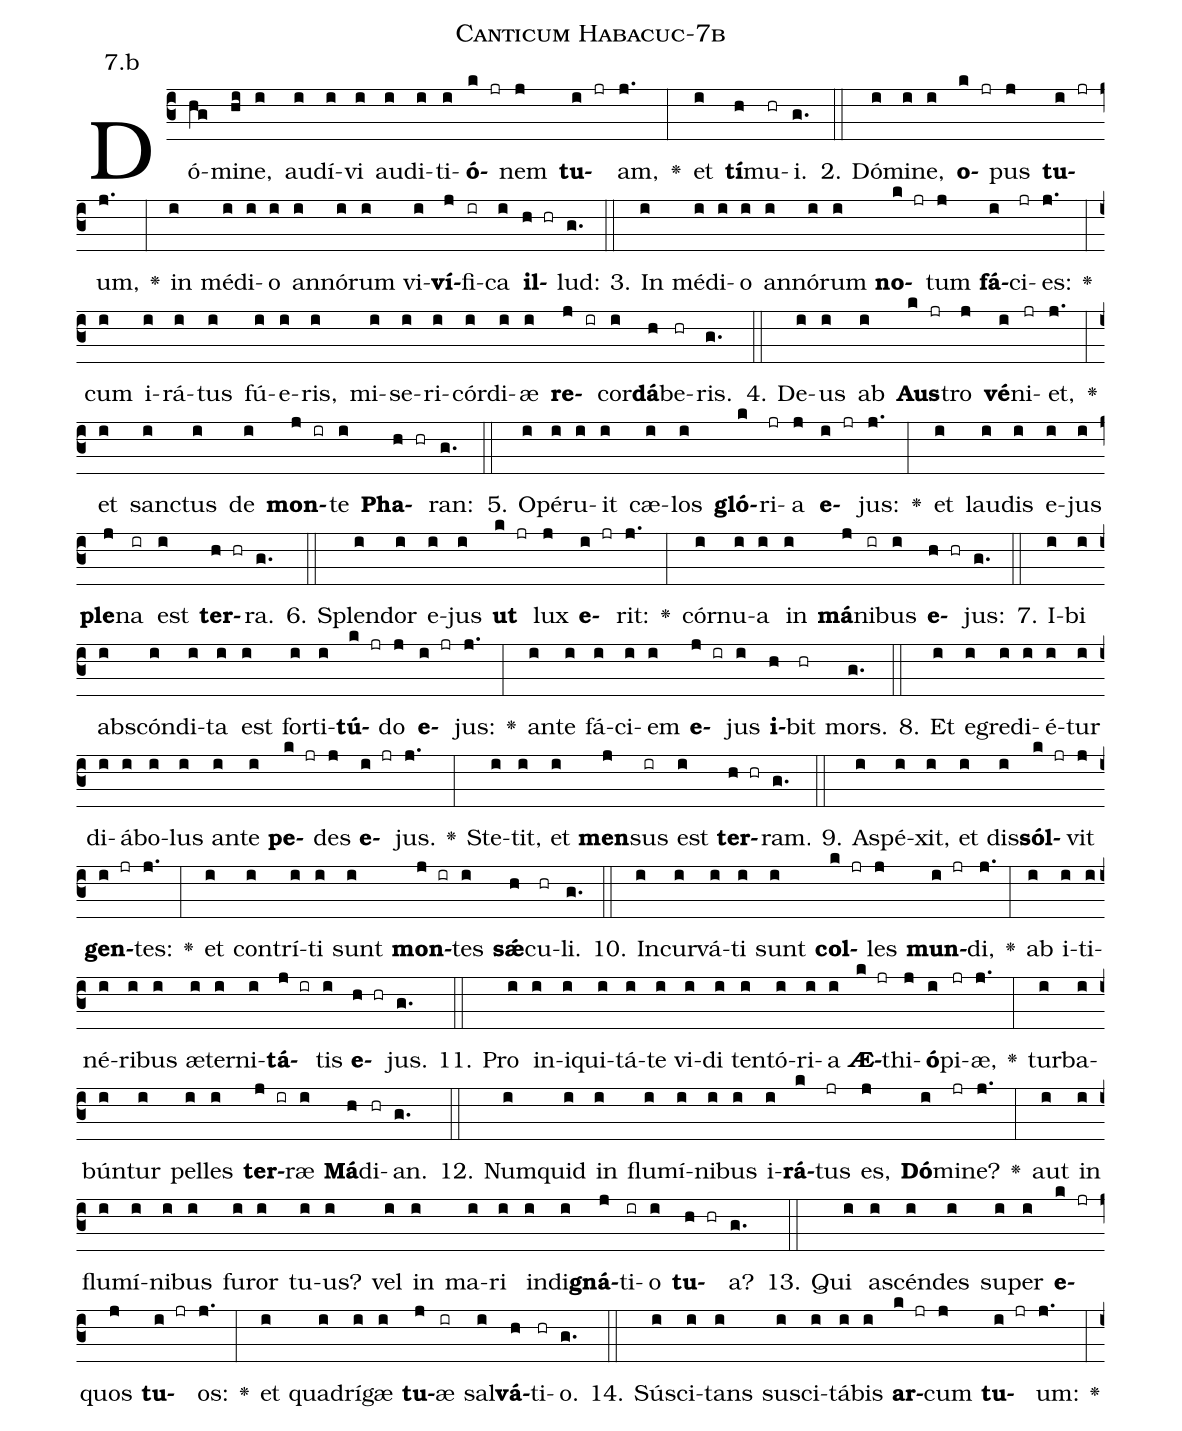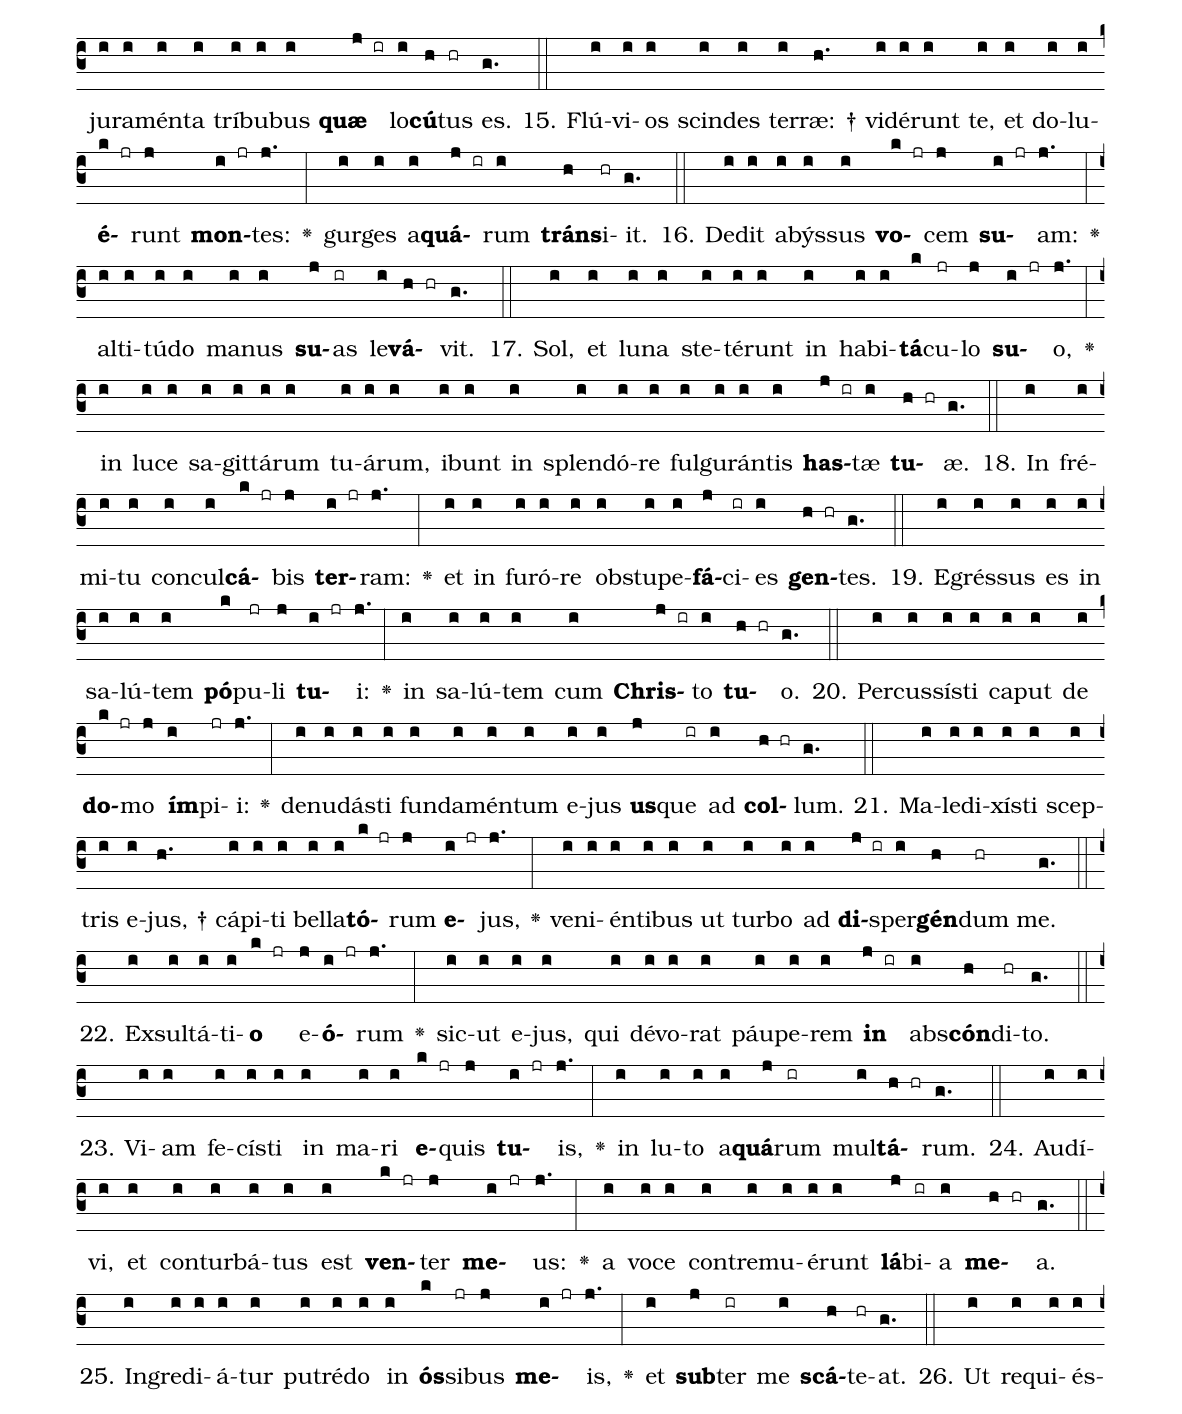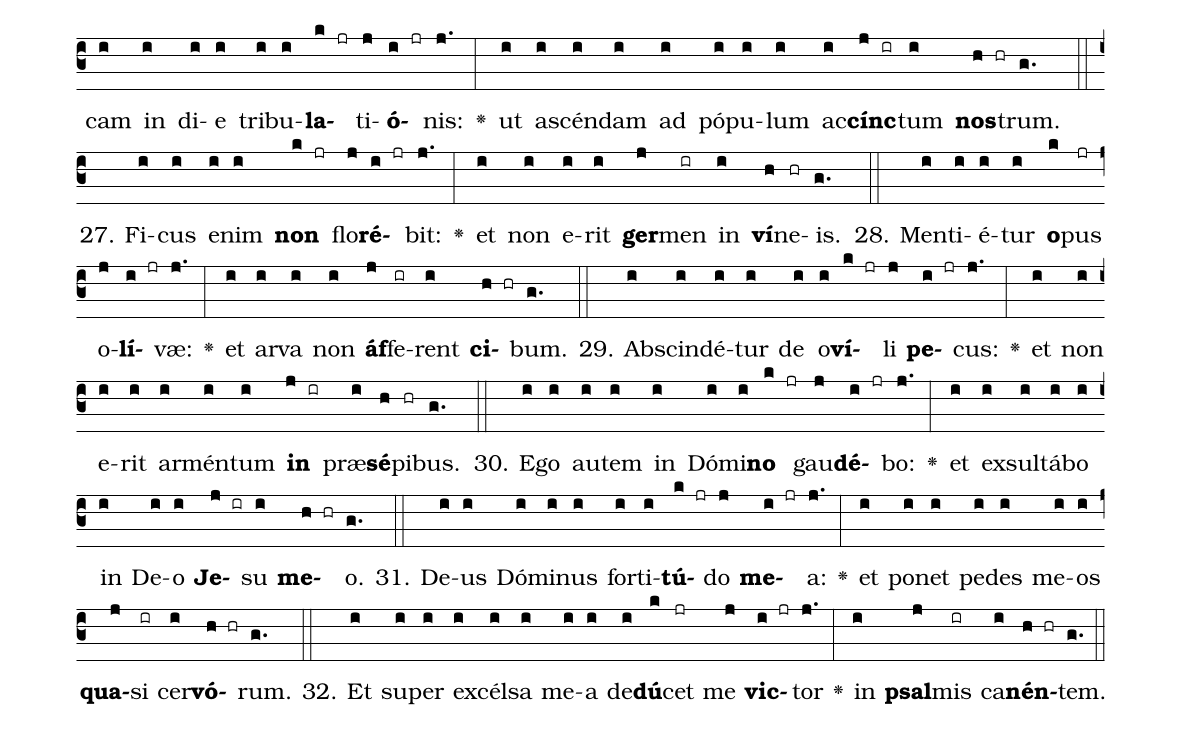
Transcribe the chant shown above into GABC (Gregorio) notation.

name: Canticum Habacuc-7b;
annotation: 7.b;
%%
(c3)Dó(hg)mi(hi)ne,(i) au(i)dí(i)vi(i) au(i)di(i)ti(i)<b>ó</b>(k jr)nem(j) <b>tu</b>(i jr)am,(j.) <v>\greheightstar</v>(:) et(i) <b>tí</b>(h)mu(hr)i.(g.) (::)
2. Dó(i)mi(i)ne,(i) <b>o</b>(k jr)pus(j) <b>tu</b>(i jr)um,(j.) <v>\greheightstar</v>(:) in(i) mé(i)di(i)o(i) an(i)nó(i)rum(i) vi(i)<b>ví</b>(j)fi(ir)ca(i) <b>il</b>(h hr)lud:(g.) (::)
3. In(i) mé(i)di(i)o(i) an(i)nó(i)rum(i) <b>no</b>(k jr)tum(j) <b>fá</b>(i)ci(jr)es:(j.) <v>\greheightstar</v>(:) cum(i) i(i)rá(i)tus(i) fú(i)e(i)ris,(i) mi(i)se(i)ri(i)cór(i)di(i)æ(i) <b>re</b>(j ir)cor(i)<b>dá</b>(h)be(hr)ris.(g.) (::)
4. De(i)us(i) ab(i) <b>Aus</b>(k jr)tro(j) <b>vé</b>(i)ni(jr)et,(j.) <v>\greheightstar</v>(:) et(i) sanc(i)tus(i) de(i) <b>mon</b>(j ir)te(i) <b>Pha</b>(h hr)ran:(g.) (::)
5. O(i)pé(i)ru(i)it(i) cæ(i)los(i) <b>gló</b>(k)ri(jr)a(j) <b>e</b>(i jr)jus:(j.) <v>\greheightstar</v>(:) et(i) lau(i)dis(i) e(i)jus(i) <b>ple</b>(j)na(ir) est(i) <b>ter</b>(h hr)ra.(g.) (::)
6. Splen(i)dor(i) e(i)jus(i) <b>ut</b>(k jr) lux(j) <b>e</b>(i jr)rit:(j.) <v>\greheightstar</v>(:) cór(i)nu(i)a(i) in(i) <b>má</b>(j)ni(ir)bus(i) <b>e</b>(h hr)jus:(g.) (::)
7. I(i)bi(i) abs(i)cón(i)di(i)ta(i) est(i) for(i)ti(i)<b>tú</b>(k jr)do(j) <b>e</b>(i jr)jus:(j.) <v>\greheightstar</v>(:) an(i)te(i) fá(i)ci(i)em(i) <b>e</b>(j ir)jus(i) <b>i</b>(h)bit(hr) mors.(g.) (::)
8. Et(i) e(i)gre(i)di(i)é(i)tur(i) di(i)á(i)bo(i)lus(i) an(i)te(i) <b>pe</b>(k jr)des(j) <b>e</b>(i jr)jus.(j.) <v>\greheightstar</v>(:) Ste(i)tit,(i) et(i) <b>men</b>(j)sus(ir) est(i) <b>ter</b>(h hr)ram.(g.) (::)
9. A(i)spé(i)xit,(i) et(i) dis(i)<b>sól</b>(k jr)vit(j) <b>gen</b>(i jr)tes:(j.) <v>\greheightstar</v>(:) et(i) con(i)trí(i)ti(i) sunt(i) <b>mon</b>(j ir)tes(i) <b>sǽ</b>(h)cu(hr)li.(g.) (::)
10. In(i)cur(i)vá(i)ti(i) sunt(i) <b>col</b>(k jr)les(j) <b>mun</b>(i jr)di,(j.) <v>\greheightstar</v>(:) ab(i) i(i)ti(i)né(i)ri(i)bus(i) æ(i)ter(i)ni(i)<b>tá</b>(j ir)tis(i) <b>e</b>(h hr)jus.(g.) (::)
11. Pro(i) in(i)i(i)qui(i)tá(i)te(i) vi(i)di(i) ten(i)tó(i)ri(i)a(i) <b>Æ</b>(k jr)thi(j)<b>ó</b>(i)pi(jr)æ,(j.) <v>\greheightstar</v>(:) tur(i)ba(i)bún(i)tur(i) pel(i)les(i) <b>ter</b>(j ir)ræ(i) <b>Má</b>(h)di(hr)an.(g.) (::)
12. Num(i)quid(i) in(i) flu(i)mí(i)ni(i)bus(i) i(i)<b>rá</b>(k)tus(jr) es,(j) <b>Dó</b>(i)mi(jr)ne?(j.) <v>\greheightstar</v>(:) aut(i) in(i) flu(i)mí(i)ni(i)bus(i) fu(i)ror(i) tu(i)us?(i) vel(i) in(i) ma(i)ri(i) in(i)di(i)<b>gná</b>(j)ti(ir)o(i) <b>tu</b>(h hr)a?(g.) (::)
13. Qui(i) a(i)scén(i)des(i) su(i)per(i) <b>e</b>(k jr)quos(j) <b>tu</b>(i jr)os:(j.) <v>\greheightstar</v>(:) et(i) qua(i)drí(i)gæ(i) <b>tu</b>(j)æ(ir) sal(i)<b>vá</b>(h)ti(hr)o.(g.) (::)
14. Sú(i)sci(i)tans(i) su(i)sci(i)tá(i)bis(i) <b>ar</b>(k jr)cum(j) <b>tu</b>(i jr)um:(j.) <v>\greheightstar</v>(:) ju(i)ra(i)mén(i)ta(i) trí(i)bu(i)bus(i) <b>quæ</b>(j ir) lo(i)<b>cú</b>(h)tus(hr) es.(g.) (::)
15. Flú(i)vi(i)os(i) scin(i)des(i) ter(i)ræ: †(h.) vi(i)dé(i)runt(i) te,(i) et(i) do(i)lu(i)<b>é</b>(k jr)runt(j) <b>mon</b>(i jr)tes:(j.) <v>\greheightstar</v>(:) gur(i)ges(i) a(i)<b>quá</b>(j ir)rum(i) <b>tráns</b>(h)i(hr)it.(g.) (::)
16. De(i)dit(i) a(i)býs(i)sus(i) <b>vo</b>(k jr)cem(j) <b>su</b>(i jr)am:(j.) <v>\greheightstar</v>(:) al(i)ti(i)tú(i)do(i) ma(i)nus(i) <b>su</b>(j)as(ir) le(i)<b>vá</b>(h hr)vit.(g.) (::)
17. Sol,(i) et(i) lu(i)na(i) ste(i)té(i)runt(i) in(i) ha(i)bi(i)<b>tá</b>(k)cu(jr)lo(j) <b>su</b>(i jr)o,(j.) <v>\greheightstar</v>(:) in(i) lu(i)ce(i) sa(i)git(i)tá(i)rum(i) tu(i)á(i)rum,(i) i(i)bunt(i) in(i) splen(i)dó(i)re(i) ful(i)gu(i)rán(i)tis(i) <b>has</b>(j ir)tæ(i) <b>tu</b>(h hr)æ.(g.) (::)
18. In(i) fré(i)mi(i)tu(i) con(i)cul(i)<b>cá</b>(k jr)bis(j) <b>ter</b>(i jr)ram:(j.) <v>\greheightstar</v>(:) et(i) in(i) fu(i)ró(i)re(i) ob(i)stu(i)pe(i)<b>fá</b>(j)ci(ir)es(i) <b>gen</b>(h hr)tes.(g.) (::)
19. E(i)grés(i)sus(i) es(i) in(i) sa(i)lú(i)tem(i) <b>pó</b>(k)pu(jr)li(j) <b>tu</b>(i jr)i:(j.) <v>\greheightstar</v>(:) in(i) sa(i)lú(i)tem(i) cum(i) <b>Chris</b>(j ir)to(i) <b>tu</b>(h hr)o.(g.) (::)
20. Per(i)cus(i)sís(i)ti(i) ca(i)put(i) de(i) <b>do</b>(k jr)mo(j) <b>ím</b>(i)pi(jr)i:(j.) <v>\greheightstar</v>(:) de(i)nu(i)dás(i)ti(i) fun(i)da(i)mén(i)tum(i) e(i)jus(i) <b>us</b>(j)que(ir) ad(i) <b>col</b>(h hr)lum.(g.) (::)
21. Ma(i)le(i)di(i)xís(i)ti(i) scep(i)tris(i) e(i)jus, †(h.) cá(i)pi(i)ti(i) bel(i)la(i)<b>tó</b>(k jr)rum(j) <b>e</b>(i jr)jus,(j.) <v>\greheightstar</v>(:) ve(i)ni(i)én(i)ti(i)bus(i) ut(i) tur(i)bo(i) ad(i) <b>di</b>(j ir)sper(i)<b>gén</b>(h)dum(hr) me.(g.) (::)
22. Ex(i)sul(i)tá(i)ti(i)<b>o</b>(k jr) e(j)<b>ó</b>(i jr)rum(j.) <v>\greheightstar</v>(:) sic(i)ut(i) e(i)jus,(i) qui(i) dé(i)vo(i)rat(i) páu(i)pe(i)rem(i) <b>in</b>(j ir) abs(i)<b>cón</b>(h)di(hr)to.(g.) (::)
23. Vi(i)am(i) fe(i)cís(i)ti(i) in(i) ma(i)ri(i) <b>e</b>(k jr)quis(j) <b>tu</b>(i jr)is,(j.) <v>\greheightstar</v>(:) in(i) lu(i)to(i) a(i)<b>quá</b>(j)rum(ir) mul(i)<b>tá</b>(h hr)rum.(g.) (::)
24. Au(i)dí(i)vi,(i) et(i) con(i)tur(i)bá(i)tus(i) est(i) <b>ven</b>(k jr)ter(j) <b>me</b>(i jr)us:(j.) <v>\greheightstar</v>(:) a(i) vo(i)ce(i) con(i)tre(i)mu(i)é(i)runt(i) <b>lá</b>(j)bi(ir)a(i) <b>me</b>(h hr)a.(g.) (::)
25. In(i)gre(i)di(i)á(i)tur(i) pu(i)tré(i)do(i) in(i) <b>ós</b>(k)si(jr)bus(j) <b>me</b>(i jr)is,(j.) <v>\greheightstar</v>(:) et(i) <b>sub</b>(j)ter(ir) me(i) <b>scá</b>(h)te(hr)at.(g.) (::)
26. Ut(i) re(i)qui(i)és(i)cam(i) in(i) di(i)e(i) tri(i)bu(i)<b>la</b>(k jr)ti(j)<b>ó</b>(i jr)nis:(j.) <v>\greheightstar</v>(:) ut(i) a(i)scén(i)dam(i) ad(i) pó(i)pu(i)lum(i) ac(i)<b>cínc</b>(j ir)tum(i) <b>nos</b>(h hr)trum.(g.) (::)
27. Fi(i)cus(i) e(i)nim(i) <b>non</b>(k jr) flo(j)<b>ré</b>(i jr)bit:(j.) <v>\greheightstar</v>(:) et(i) non(i) e(i)rit(i) <b>ger</b>(j)men(ir) in(i) <b>ví</b>(h)ne(hr)is.(g.) (::)
28. Men(i)ti(i)é(i)tur(i) <b>o</b>(k)pus(jr) o(j)<b>lí</b>(i jr)væ:(j.) <v>\greheightstar</v>(:) et(i) ar(i)va(i) non(i) <b>áf</b>(j)fe(ir)rent(i) <b>ci</b>(h hr)bum.(g.) (::)
29. Ab(i)scin(i)dé(i)tur(i) de(i) o(i)<b>ví</b>(k jr)li(j) <b>pe</b>(i jr)cus:(j.) <v>\greheightstar</v>(:) et(i) non(i) e(i)rit(i) ar(i)mén(i)tum(i) <b>in</b>(j ir) præ(i)<b>sé</b>(h)pi(hr)bus.(g.) (::)
30. E(i)go(i) au(i)tem(i) in(i) Dó(i)mi(i)<b>no</b>(k jr) gau(j)<b>dé</b>(i jr)bo:(j.) <v>\greheightstar</v>(:) et(i) ex(i)sul(i)tá(i)bo(i) in(i) De(i)o(i) <b>Je</b>(j ir)su(i) <b>me</b>(h hr)o.(g.) (::)
31. De(i)us(i) Dó(i)mi(i)nus(i) for(i)ti(i)<b>tú</b>(k jr)do(j) <b>me</b>(i jr)a:(j.) <v>\greheightstar</v>(:) et(i) po(i)net(i) pe(i)des(i) me(i)os(i) <b>qua</b>(j)si(ir) cer(i)<b>vó</b>(h hr)rum.(g.) (::)
32. Et(i) su(i)per(i) ex(i)cél(i)sa(i) me(i)a(i) de(i)<b>dú</b>(k)cet(jr) me(j) <b>vic</b>(i jr)tor(j.) <v>\greheightstar</v>(:) in(i) <b>psal</b>(j)mis(ir) ca(i)<b>nén</b>(h hr)tem.(g.) (::)
